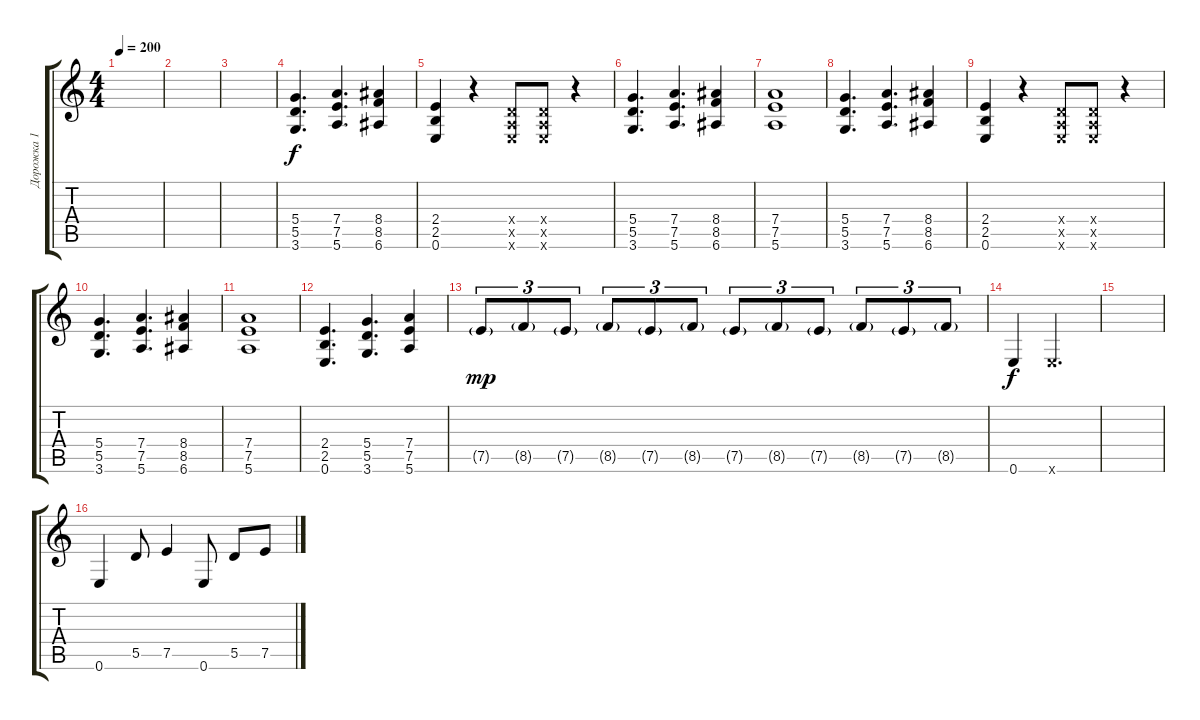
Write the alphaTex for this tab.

\track ("Дорожка 1" "Дорожка 1") {instrument distortionguitar}
\staff {score tabs}
\tuning (E4 B3 G3 D3 A2 E2) {hide}
\ts (4 4)
\tempo 200
\clef g2
\ks c
|
|
|
(5.4 5.5 3.6).4{d dy f} (7.4 7.5 5.6).4{d} (8.4 8.5 6.6).4 |
(2.4 2.5 0.6).4 r.4 (0.4{x} 0.5{x} 0.6{x}).8 (0.4{x} 0.5{x} 0.6{x}).8 r.4 |
(5.4 5.5 3.6).4{d} (7.4 7.5 5.6).4{d} (8.4 8.5 6.6).4 |
(7.4 7.5 5.6).1 |
(5.4 5.5 3.6).4{d} (7.4 7.5 5.6).4{d} (8.4 8.5 6.6).4 |
(2.4 2.5 0.6).4 r.4 (0.4{x} 0.5{x} 0.6{x}).8 (0.4{x} 0.5{x} 0.6{x}).8 r.4 |
(5.4 5.5 3.6).4{d} (7.4 7.5 5.6).4{d} (8.4 8.5 6.6).4 |
(7.4 7.5 5.6).1 |
(2.4 2.5 0.6).4{d} (5.4 5.5 3.6).4{d} (7.4 7.5 5.6).4 |
7.5{g}.8{tu (3 2) dy mp} 8.5{g}.8{tu (3 2)} 7.5{g}.8{tu (3 2)} 8.5{g}.8{tu (3 2)} 7.5{g}.8{tu (3 2)} 8.5{g}.8{tu (3 2)} 7.5{g}.8{tu (3 2)} 8.5{g}.8{tu (3 2)} 7.5{g}.8{tu (3 2)} 8.5{g}.8{tu (3 2)} 7.5{g}.8{tu (3 2)} 8.5{g}.8{tu (3 2)} |
0.6.4{dy f} 0.6{x}.2{d} |
|
0.6.4 5.5.8 7.5.4 0.6.8 5.5.8 7.5.8
